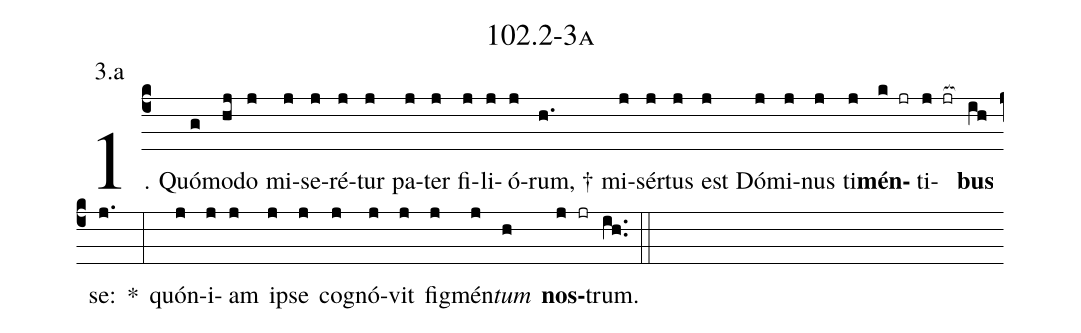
name: 102.2-3a;
annotation: 3.a;
%%
(c4)1. Quó(g)mo(hj)do(j) mi(j)se(j)ré(j)tur(j) pa(j)ter(j) fi(j)li(j)ó(j)rum, †(h.) mi(j)sér(j)tus(j) est(j) Dó(j)mi(j)nus(j) ti(j)<b>mén</b>(k jr)ti(j jr[ocb:1{])<b>bus</b>(ih[ocb:0}]) se:(j.) *(:) quón(j)i(j)am(j) ip(j)se(j) co(j)gnó(j)vit(j) fig(j)mén(j)<i>tum</i>(h) <b>nos</b>(j jr)trum.(ih..) (::)
